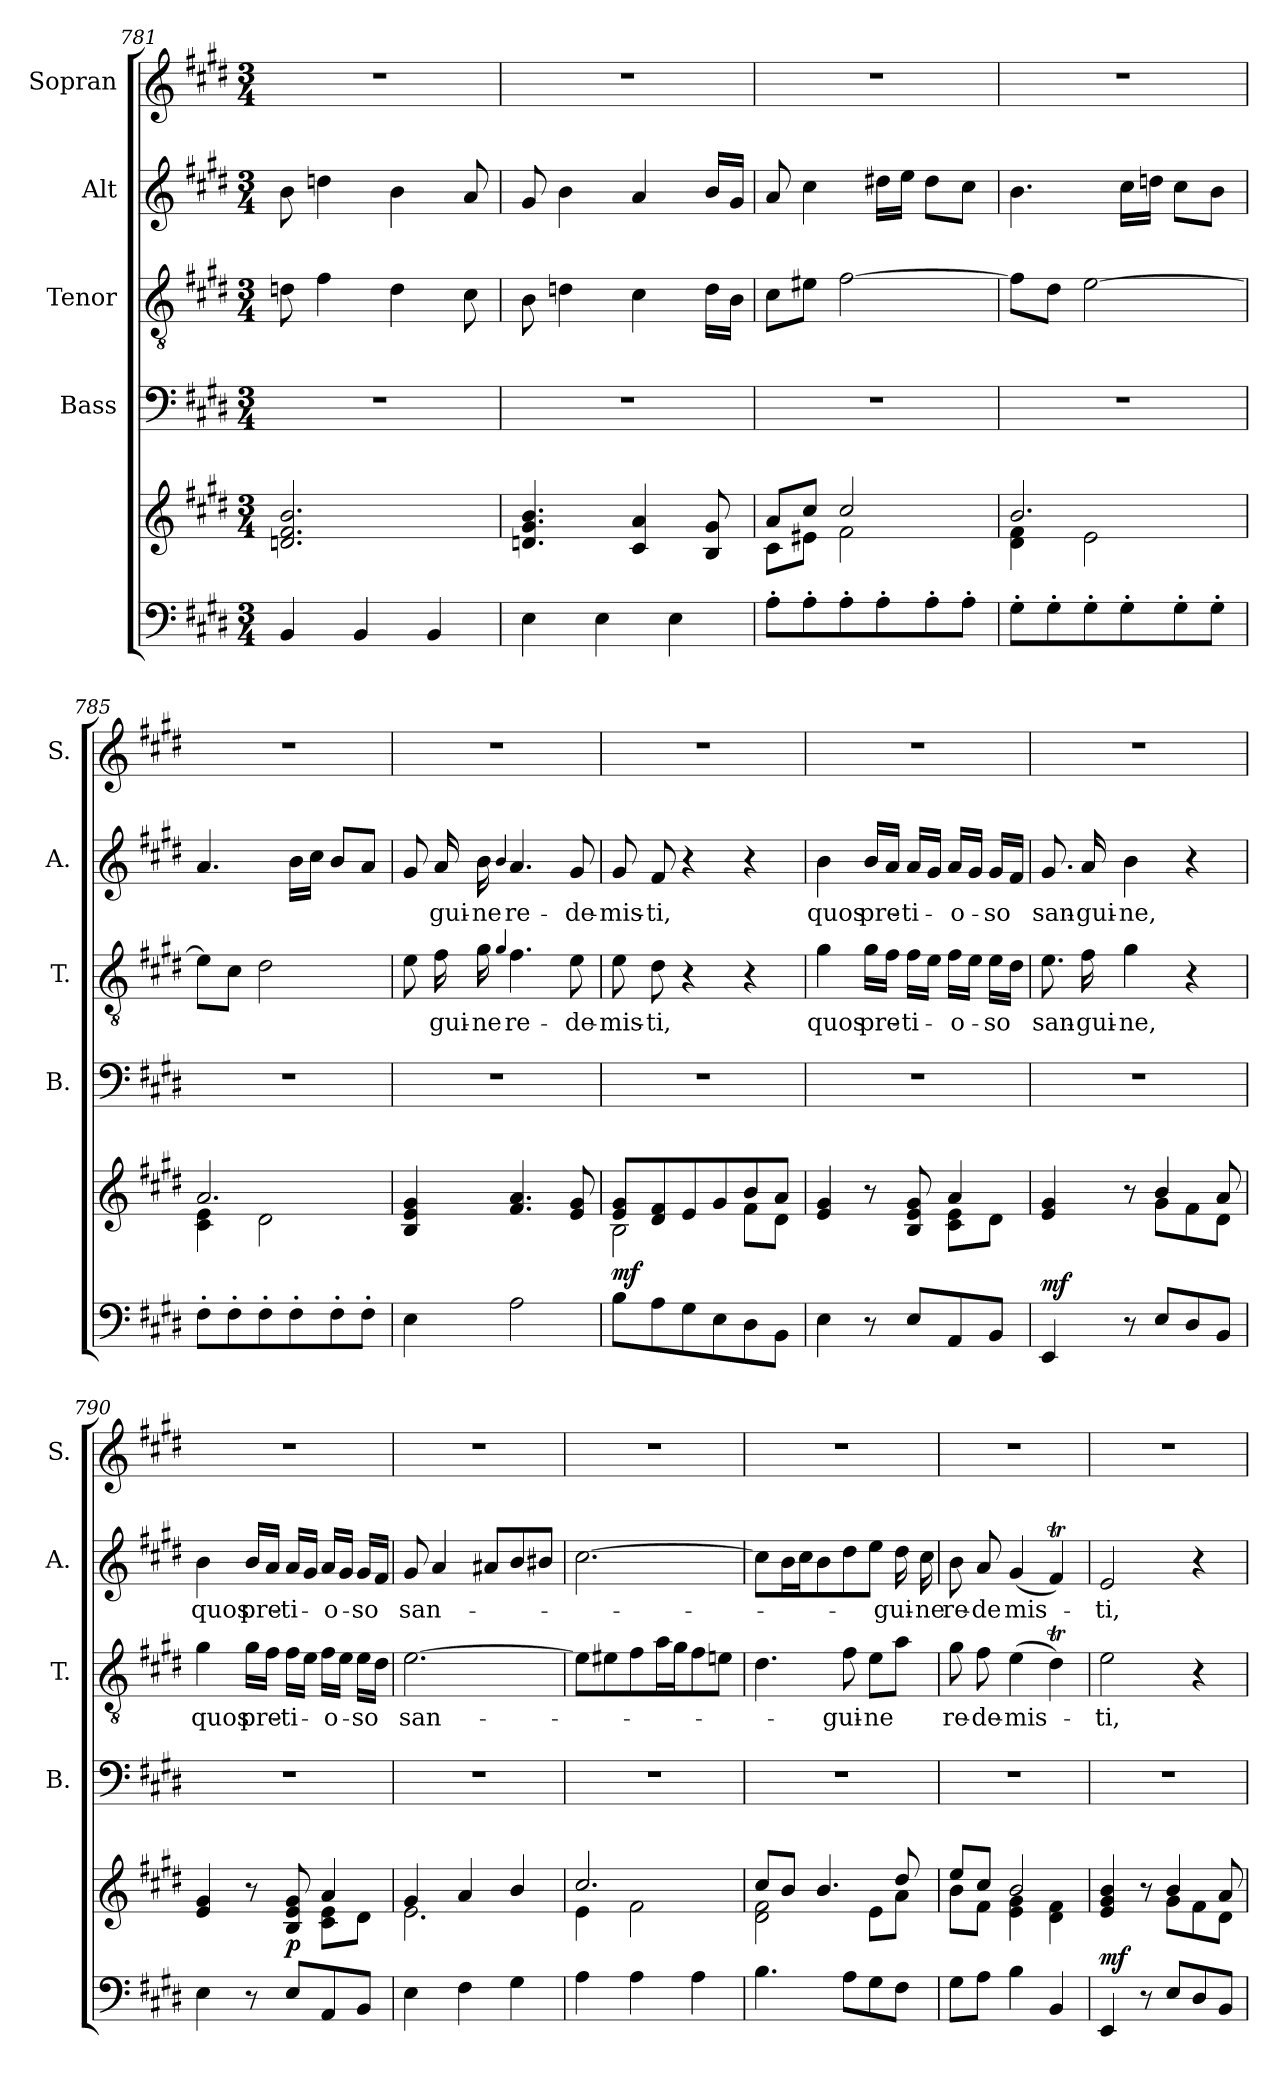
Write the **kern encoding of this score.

**kern	**kern	**dynam	**kern	**kern	**text	**kern	**text	**kern
*part5	*part5	*part5	*part4	*part3	*part3	*part2	*part2	*part1
*staff6	*staff5	*staff5/6	*staff4	*staff3	*staff3	*staff2	*staff2	*staff1
*	*	*	*I"Bass	*I"Tenor	*	*I"Alt	*	*I"Sopran
*	*	*	*I'B.	*I'T.	*	*I'A.	*	*I'S.
*clefF4	*clefG2	*	*clefF4	*clefGv2	*	*clefG2	*	*clefG2
*k[f#c#g#d#]	*k[f#c#g#d#]	*	*k[f#c#g#d#]	*k[f#c#g#d#]	*	*k[f#c#g#d#]	*	*k[f#c#g#d#]
*E:	*E:	*	*E:	*E:	*	*E:	*	*E:
*M3/4	*M3/4	*	*M3/4	*M3/4	*	*M3/4	*	*M3/4
=781	=781	=781	=781	=781	=781	=781	=781	=781
4BB/	2.dn/ 2.f#/ 2.b/	.	2.r	8dn\	.	8b\	.	2.r
.	.	.	.	4f#\	.	4ddn\	.	.
4BB/	.	.	.	.	.	.	.	.
.	.	.	.	4d\	.	4b\	.	.
4BB/	.	.	.	.	.	.	.	.
.	.	.	.	8c#\	.	8a/	.	.
=782	=782	=782	=782	=782	=782	=782	=782	=782
4E\	4.dn/ 4.g#/ 4.b/	.	2.r	8B\	.	8g#/	.	2.r
.	.	.	.	4dn\	.	4b\	.	.
4E\	.	.	.	.	.	.	.	.
.	4c#/ 4a/	.	.	4c#\	.	4a/	.	.
4E\	.	.	.	.	.	.	.	.
.	8B/ 8g#/	.	.	16d\LL	.	16b/LL	.	.
.	.	.	.	16B\JJ	.	16g#/JJ	.	.
=783	=783	=783	=783	=783	=783	=783	=783	=783
*	*^	*	*	*	*	*	*	*
8A'>\L	8a/L	8c#\L	.	2.r	8c#\L	.	8a/	.	2.r
8A'>\	8cc#/J	8e#X\J	.	.	8e#X\J	.	4cc#\	.	.
8A'>\	2cc#/	2f#\	.	.	[2f#\	.	.	.	.
8A'>\	.	.	.	.	.	.	16dd#X\LL	.	.
.	.	.	.	.	.	.	16ee\JJ	.	.
8A'>\	.	.	.	.	.	.	8dd#\L	.	.
8A'>\J	.	.	.	.	.	.	8cc#\J	.	.
=784	=784	=784	=784	=784	=784	=784	=784	=784	=784
8G#'>\L	2.b/	4d#\ 4f#\	.	2.r	8f#\L]	.	4.b\	.	2.r
8G#'>\	.	.	.	.	8d#\J	.	.	.	.
8G#'>\	.	2e\	.	.	[2e\	.	.	.	.
8G#'>\	.	.	.	.	.	.	16cc#\LL	.	.
.	.	.	.	.	.	.	16ddn\JJ	.	.
8G#'>\	.	.	.	.	.	.	8cc#\L	.	.
8G#'>\J	.	.	.	.	.	.	8b\J	.	.
=785	=785	=785	=785	=785	=785	=785	=785	=785	=785
8F#'>\L	2.a/	4c#\ 4e\	.	2.r	8e\L]	.	4.a/	.	2.r
8F#'>\	.	.	.	.	8c#\J	.	.	.	.
8F#'>\	.	2d#\	.	.	2d#\	.	.	.	.
8F#'>\	.	.	.	.	.	.	16b\LL	.	.
.	.	.	.	.	.	.	16cc#\JJ	.	.
8F#'>\	.	.	.	.	.	.	8b/L	.	.
8F#'>\J	.	.	.	.	.	.	8a/J	.	.
*	*v	*v	*	*	*	*	*	*	*
=786	=786	=786	=786	=786	=786	=786	=786	=786
4E\	4B/ 4e/ 4g#/	.	2.r	8e\	.	8g#/	.	2.r
!	!	!	!	!	!LO:LY:b	!	!LO:LY:b	!
.	.	.	.	16f#\	-gui-	16a/	-gui-	.
!	!	!	!	!	!LO:LY:b	!	!LO:LY:b	!
.	.	.	.	16g#\	-ne	16b\	-ne	.
.	.	.	.	4qqg#/	.	4qqb/	.	.
!	!	!	!	!	!LO:LY:b	!	!LO:LY:b	!
2A\	4.f#/ 4.a/	.	.	4.f#\	re-	4.a/	re-	.
!	!	!	!	!	!LO:LY:b	!	!LO:LY:b	!
.	8e/ 8g#/	.	.	8e\	-de-	8g#/	-de-	.
!!LO:LB:g=z
=787	=787	=787	=787	=787	=787	=787	=787	=787
*	*^	*	*	*	*	*	*	*
!	!	!	!LO:DY:a=2	!	!	!LO:LY:b	!	!LO:LY:b	!
8B\L	8e/ 8g#/L	2B\	mf	2.r	8e\	-mis-	8g#/	-mis-	2.r
!	!	!	!	!	!	!LO:LY:b	!	!LO:LY:b	!
8A\	8d#/ 8f#/	.	.	.	8d#\	-ti,	8f#/	-ti,	.
8G#\	8e/	.	.	.	4r	.	4r	.	.
8E\	8g#/	.	.	.	.	.	.	.	.
8D#\	8b/	8f#\L	.	.	4r	.	4r	.	.
8BB\J	8a/J	8d#\J	.	.	.	.	.	.	.
=788	=788	=788	=788	=788	=788	=788	=788	=788	=788
!	!	!	!	!	!	!LO:LY:b	!	!LO:LY:b	!
4E\	4e/ 4g#/	2ryy	.	2.r	4g#\	quos	4b\	quos	2.r
!	!	!	!	!	!	!LO:LY:b	!	!LO:LY:b	!
8r	8r	.	.	.	16g#\LL	pre-	16b/LL	pre-	.
.	.	.	.	.	16f#\JJ	.	16a/JJ	.	.
!	!	!	!	!	!	!LO:LY:b	!	!LO:LY:b	!
8E/L	8B/ 8e/ 8g#/	.	.	.	16f#\LL	-ti-	16a/LL	-ti-	.
.	.	.	.	.	16e\JJ	.	16g#/JJ	.	.
!	!	!	!	!	!	!LO:LY:b	!	!LO:LY:b	!
8AA/	4a/	8c#\ 8e\L	.	.	16f#\LL	-o-	16a/LL	-o-	.
.	.	.	.	.	16e\JJ	.	16g#/JJ	.	.
!	!	!	!	!	!	!LO:LY:b	!	!LO:LY:b	!
8BB/J	.	8d#\J	.	.	16e\LL	-so	16g#/LL	-so	.
.	.	.	.	.	16d#\JJ	.	16f#/JJ	.	.
=789	=789	=789	=789	=789	=789	=789	=789	=789	=789
!	!	!	!LO:DY:a=2	!	!	!LO:LY:b	!	!LO:LY:b	!
4EE/	4e/ 4g#/	4.ryy	mf	2.r	8.e\	san-	8.g#/	san-	2.r
!	!	!	!	!	!	!LO:LY:b	!	!LO:LY:b	!
.	.	.	.	.	16f#\	-gui-	16a/	-gui-	.
!	!	!	!	!	!	!LO:LY:b	!	!LO:LY:b	!
8r	8r	.	.	.	4g#\	-ne,	4b\	-ne,	.
8E/L	4b/	8g#\L	.	.	.	.	.	.	.
8D#/	.	8f#\	.	.	4r	.	4r	.	.
8BB/J	8a/	8d#\J	.	.	.	.	.	.	.
=790	=790	=790	=790	=790	=790	=790	=790	=790	=790
!	!	!	!	!	!	!LO:LY:b	!	!LO:LY:b	!
4E\	4e/ 4g#/	2ryy	.	2.r	4g#\	quos	4b\	quos	2.r
!	!	!	!	!	!	!LO:LY:b	!	!LO:LY:b	!
8r	8r	.	.	.	16g#\LL	pre-	16b/LL	pre-	.
.	.	.	.	.	16f#\JJ	.	16a/JJ	.	.
!	!	!	!LO:DY:a=2	!	!	!LO:LY:b	!	!LO:LY:b	!
8E/L	8B/ 8e/ 8g#/	.	p	.	16f#\LL	-ti-	16a/LL	-ti-	.
.	.	.	.	.	16e\JJ	.	16g#/JJ	.	.
!	!	!	!	!	!	!LO:LY:b	!	!LO:LY:b	!
8AA/	4a/	8c#\ 8e\L	.	.	16f#\LL	-o-	16a/LL	-o-	.
.	.	.	.	.	16e\JJ	.	16g#/JJ	.	.
!	!	!	!	!	!	!LO:LY:b	!	!LO:LY:b	!
8BB/J	.	8d#\J	.	.	16e\LL	-so	16g#/LL	-so	.
.	.	.	.	.	16d#\JJ	.	16f#/JJ	.	.
=791	=791	=791	=791	=791	=791	=791	=791	=791	=791
!	!	!	!	!	!	!LO:LY:b	!	!LO:LY:b	!
4E\	4g#/	2.e\	.	2.r	[2.e\	san-	8g#/	san-	2.r
.	.	.	.	.	.	.	4a/	.	.
4F#\	4a/	.	.	.	.	.	.	.	.
.	.	.	.	.	.	.	8a#X/L	.	.
4G#\	4b/	.	.	.	.	.	8b/	.	.
.	.	.	.	.	.	.	8b#X/J	.	.
=792	=792	=792	=792	=792	=792	=792	=792	=792	=792
4A\	2.cc#/	4e\	.	2.r	8e\L]	.	[2.cc#\	.	2.r
.	.	.	.	.	8e#X\	.	.	.	.
4A\	.	2f#\	.	.	8f#\	.	.	.	.
.	.	.	.	.	16a\L	.	.	.	.
.	.	.	.	.	16g#\J	.	.	.	.
4A\	.	.	.	.	8f#\	.	.	.	.
.	.	.	.	.	8en\J	.	.	.	.
=793	=793	=793	=793	=793	=793	=793	=793	=793	=793
4.B\	8cc#/L	2d#\ 2f#\	.	2.r	4.d#\	.	8cc#\L]	.	2.r
.	8b/J	.	.	.	.	.	16b\L	.	.
.	.	.	.	.	.	.	16cc#\J	.	.
.	4.b/	.	.	.	.	.	8b\	.	.
!	!	!	!	!	!	!LO:LY:b	!	!	!
8A\L	.	.	.	.	8f#\	-gui-	8dd#\	.	.
!	!	!	!	!	!	!LO:LY:b	!	!	!
8G#\	.	8e\L	.	.	8e\L	-ne	8ee\J	.	.
!	!	!	!	!	!	!	!	!LO:LY:b	!
8F#\J	8dd#/	8a\J	.	.	8a\J	.	16dd#\	-gui-	.
!	!	!	!	!	!	!	!	!LO:LY:b	!
.	.	.	.	.	.	.	16cc#\	-ne	.
!!LO:PB:g=z
=794	=794	=794	=794	=794	=794	=794	=794	=794	=794
!	!	!	!	!	!	!LO:LY:b	!	!LO:LY:b	!
8G#\L	8ee/L	8b\L	.	2.r	8g#\	re-	8b\	re-	2.r
!	!	!	!	!	!	!LO:LY:b	!	!LO:LY:b	!
8A\J	8cc#/J	8f#\J	.	.	8f#\	-de-	8a/	-de	.
!	!	!	!	!	!	!LO:LY:b	!	!LO:LY:b	!
4B\	2b/	4e\ 4g#\	.	.	(>4e\	-mis-	(<4g#/	mis-	.
4BB/	.	4d#\ 4f#\	.	.	4d#t\)	.	4f#T/)	.	.
=795	=795	=795	=795	=795	=795	=795	=795	=795	=795
!	!	!	!LO:DY:a=2	!	!	!LO:LY:b	!	!LO:LY:b	!
4EE/	4e/ 4g#/ 4b/	4.ryy	mf	2.r	2e\	-ti,	2e/	-ti,	2.r
8r	8r	.	.	.	.	.	.	.	.
8E/L	4b/	8g#\L	.	.	.	.	.	.	.
8D#/	.	8f#\	.	.	4r	.	4r	.	.
8BB/J	8a/	8d#\J	.	.	.	.	.	.	.
*	*v	*v	*	*	*	*	*	*	*
=	=	=	=	=	=	=	=	=
*-	*-	*-	*-	*-	*-	*-	*-	*-
